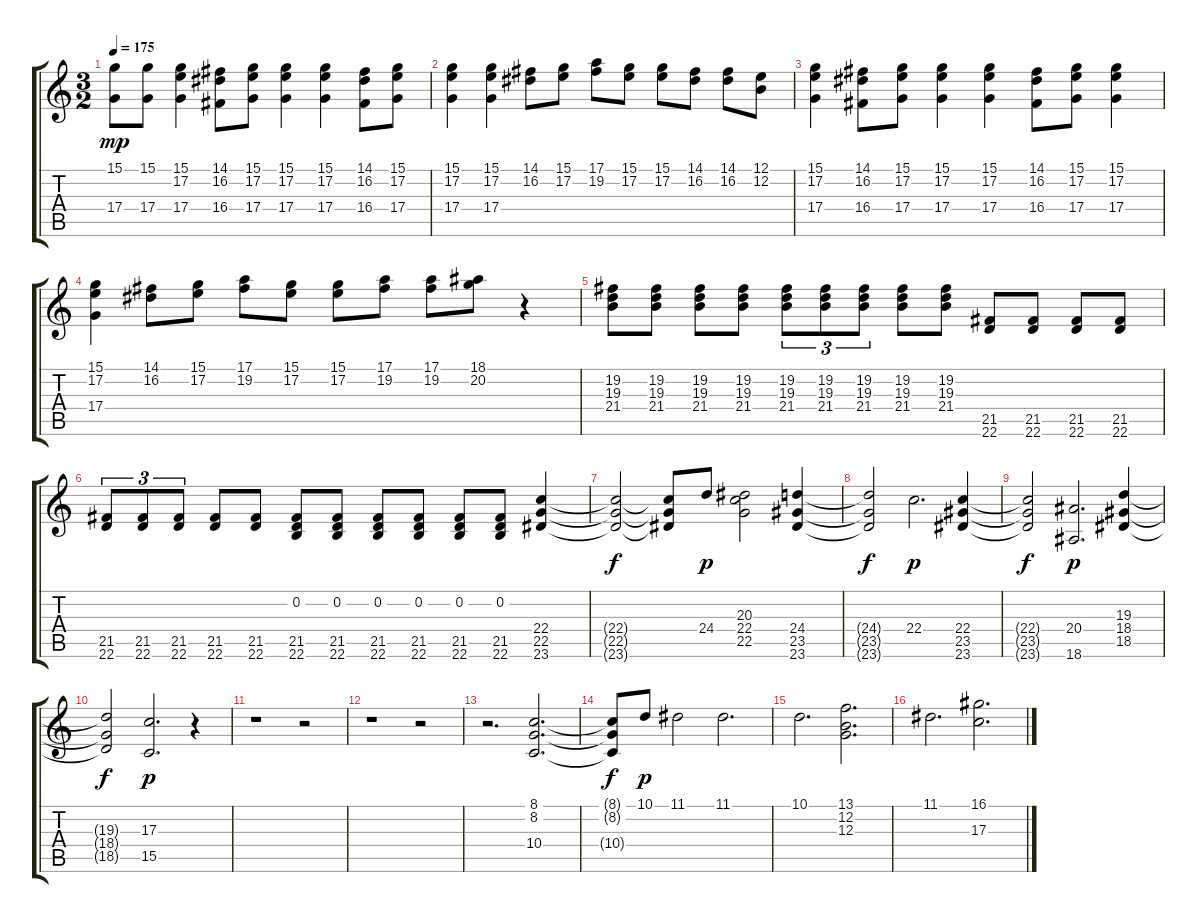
\track "" {instrument trumpet}
\staff {score tabs}
\tuning (E4 B3 G3 D3 A2 E2) {hide}
\ts (3 2)
\tempo 175
\clef g2
\ks c
(15.1 17.4).8{dy mp} (15.1 17.4).8 (15.1 17.2 17.4).4 (14.1 16.2 16.4).8 (15.1 17.2 17.4).8 (15.1 17.2 17.4).4 (15.1 17.2 17.4).4 (14.1 16.2 16.4).8 (15.1 17.2 17.4).8 |
(15.1 17.2 17.4).4 (15.1 17.2 17.4).4 (14.1 16.2).8 (15.1 17.2).8 (17.1 19.2).8 (15.1 17.2).8 (15.1 17.2).8 (14.1 16.2).8 (14.1 16.2).8 (12.1 12.2).8 |
(15.1 17.2 17.4).4 (14.1 16.2 16.4).8 (15.1 17.2 17.4).8 (15.1 17.2 17.4).4 (15.1 17.2 17.4).4 (14.1 16.2 16.4).8 (15.1 17.2 17.4).8 (15.1 17.2 17.4).4 |
(15.1 17.2 17.4).4 (14.1 16.2).8 (15.1 17.2).8 (17.1 19.2).8 (15.1 17.2).8 (15.1 17.2).8 (17.1 19.2).8 (17.1 19.2).8 (18.1 20.2).8 r.4 |
(19.2 19.3 21.4).8 (19.2 19.3 21.4).8 (19.2 19.3 21.4).8 (19.2 19.3 21.4).8 (19.2 19.3 21.4).8{tu (3 2)} (19.2 19.3 21.4).8{tu (3 2)} (19.2 19.3 21.4).8{tu (3 2)} (19.2 19.3 21.4).8 (19.2 19.3 21.4).8 (21.5 22.6).8 (21.5 22.6).8 (21.5 22.6).8 (21.5 22.6).8 |
(21.5 22.6).8{tu (3 2)} (21.5 22.6).8{tu (3 2)} (21.5 22.6).8{tu (3 2)} (21.5 22.6).8 (21.5 22.6).8 (0.2 21.5 22.6).8 (0.2 21.5 22.6).8 (0.2 21.5 22.6).8 (0.2 21.5 22.6).8 (0.2 21.5 22.6).8 (0.2 21.5 22.6).8 (22.4 22.5 23.6).4 |
(22.4{t} 22.5{t} 23.6{t}).2{dy f} (22.4{t} 22.5{t} 23.6{t}).8 24.4.8{dy p} (20.3 22.4 22.5).2 (24.4 23.5 23.6).4 |
(24.4{t} 23.5{t} 23.6{t}).2{dy f} 22.4.2{d dy p} (22.4 23.5 23.6).4 |
(22.4{t} 23.5{t} 23.6{t}).2{dy f} (20.4 18.6).2{d dy p} (19.3 18.4 18.5).4 |
(19.3{t} 18.4{t} 18.5{t}).2{dy f} (17.3 15.5).2{d dy p} r.4 |
r.1 r.2 |
r.1 r.2 |
r.2{d} (8.1 8.2 10.4).2{d} |
(8.1{t} 8.2{t} 10.4{t}).8{dy f} 10.1.8{dy p} 11.1.2 11.1.2{d} |
10.1.2{d} (13.1 12.2 12.3).2{d} |
11.1.2{d} (16.1 17.3).2{d}
